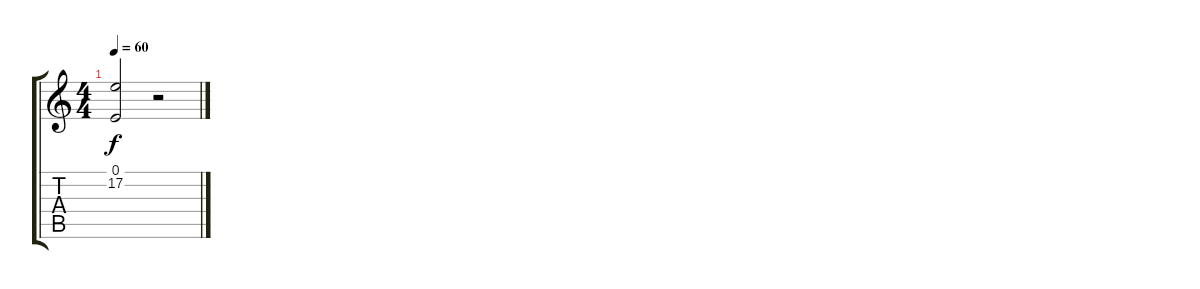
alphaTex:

\track "" {instrument synthstrings1}
\staff {score tabs}
\tuning (E4 B3 G3 D3 A2 E2) {hide}
\ts (4 4)
\tempo 60
\clef g2
\ks c
(0.1{t} 17.2{t}).2{dy f} r.2
